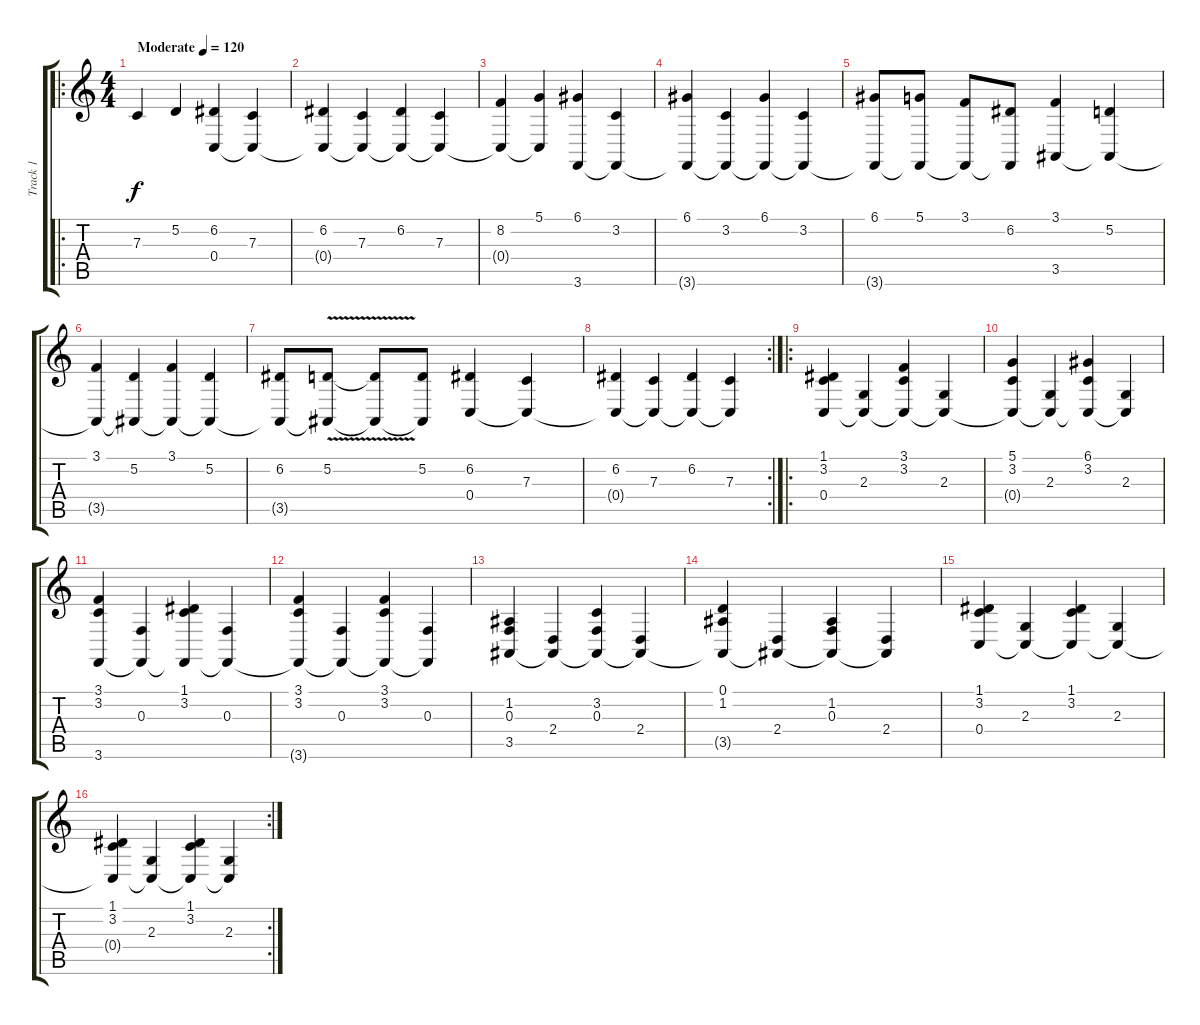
\track ("Track 1" "Track 1") {instrument stringensemble2}
\staff {score tabs}
\tuning (D4 A3 F3 C3 G2 D2) {hide}
\ro
\ts (4 4)
\tempo (120 "Moderate")
\clef g2
\ks c
7.3.4{dy f instrument stringensemble2} 5.2.4 (6.2 0.4).4 (7.3 0.4{t}).4 |
(6.2 0.4{t}).4 (7.3 0.4{t}).4 (6.2 0.4{t}).4 (7.3 0.4{t}).4 |
(8.2 0.4{t}).4 (5.1 0.4{t}).4 (6.1 3.6).4 (3.2 3.6{t}).4 |
(6.1 3.6{t}).4 (3.2 3.6{t}).4 (6.1 3.6{t}).4 (3.2 3.6{t}).4 |
(6.1 3.6{t}).8 (5.1 3.6{t}).8 (3.1 3.6{t}).8 (6.2 3.6{t}).8 (3.1 3.5).4 (5.2 3.5{t}).4 |
(3.1 3.5{t}).4 (5.2 3.5{t}).4 (3.1 3.5{t}).4 (5.2 3.5{t}).4 |
(6.2 3.5{t}).8 (5.2{v} 3.5{t}).8 (5.2{t} 3.5{t}).8 (5.2 3.5{t}).8 (6.2 0.4).4 (7.3 0.4{t}).4 |
\rc 2
(6.2 0.4{t}).4 (7.3 0.4{t}).4 (6.2 0.4{t}).4 (7.3 0.4{t}).4 |
\ro
(1.1 3.2 0.4).4 (2.3 0.4{t}).4 (3.1 3.2 0.4{t}).4 (2.3 0.4{t}).4 |
(5.1 3.2 0.4{t}).4 (2.3 0.4{t}).4 (6.1 3.2 0.4{t}).4 (2.3 0.4{t}).4 |
(3.1 3.2 3.6).4 (0.3 3.6{t}).4 (1.1 3.2 3.6{t}).4 (0.3 3.6{t}).4 |
(3.1 3.2 3.6{t}).4 (0.3 3.6{t}).4 (3.1 3.2 3.6{t}).4 (0.3 3.6{t}).4 |
(1.2 0.3 3.5).4 (2.4 3.5{t}).4 (3.2 0.3 3.5{t}).4 (2.4 3.5{t}).4 |
(0.1 1.2 3.5{t}).4 (2.4 3.5{t}).4 (1.2 0.3 3.5{t}).4 (2.4 3.5{t}).4 |
(1.1 3.2 0.4).4 (2.3 0.4{t}).4 (1.1 3.2 0.4{t}).4 (2.3 0.4{t}).4 |
\rc 2
(1.1 3.2 0.4{t}).4 (2.3 0.4{t}).4 (1.1 3.2 0.4{t}).4 (2.3 0.4{t}).4
